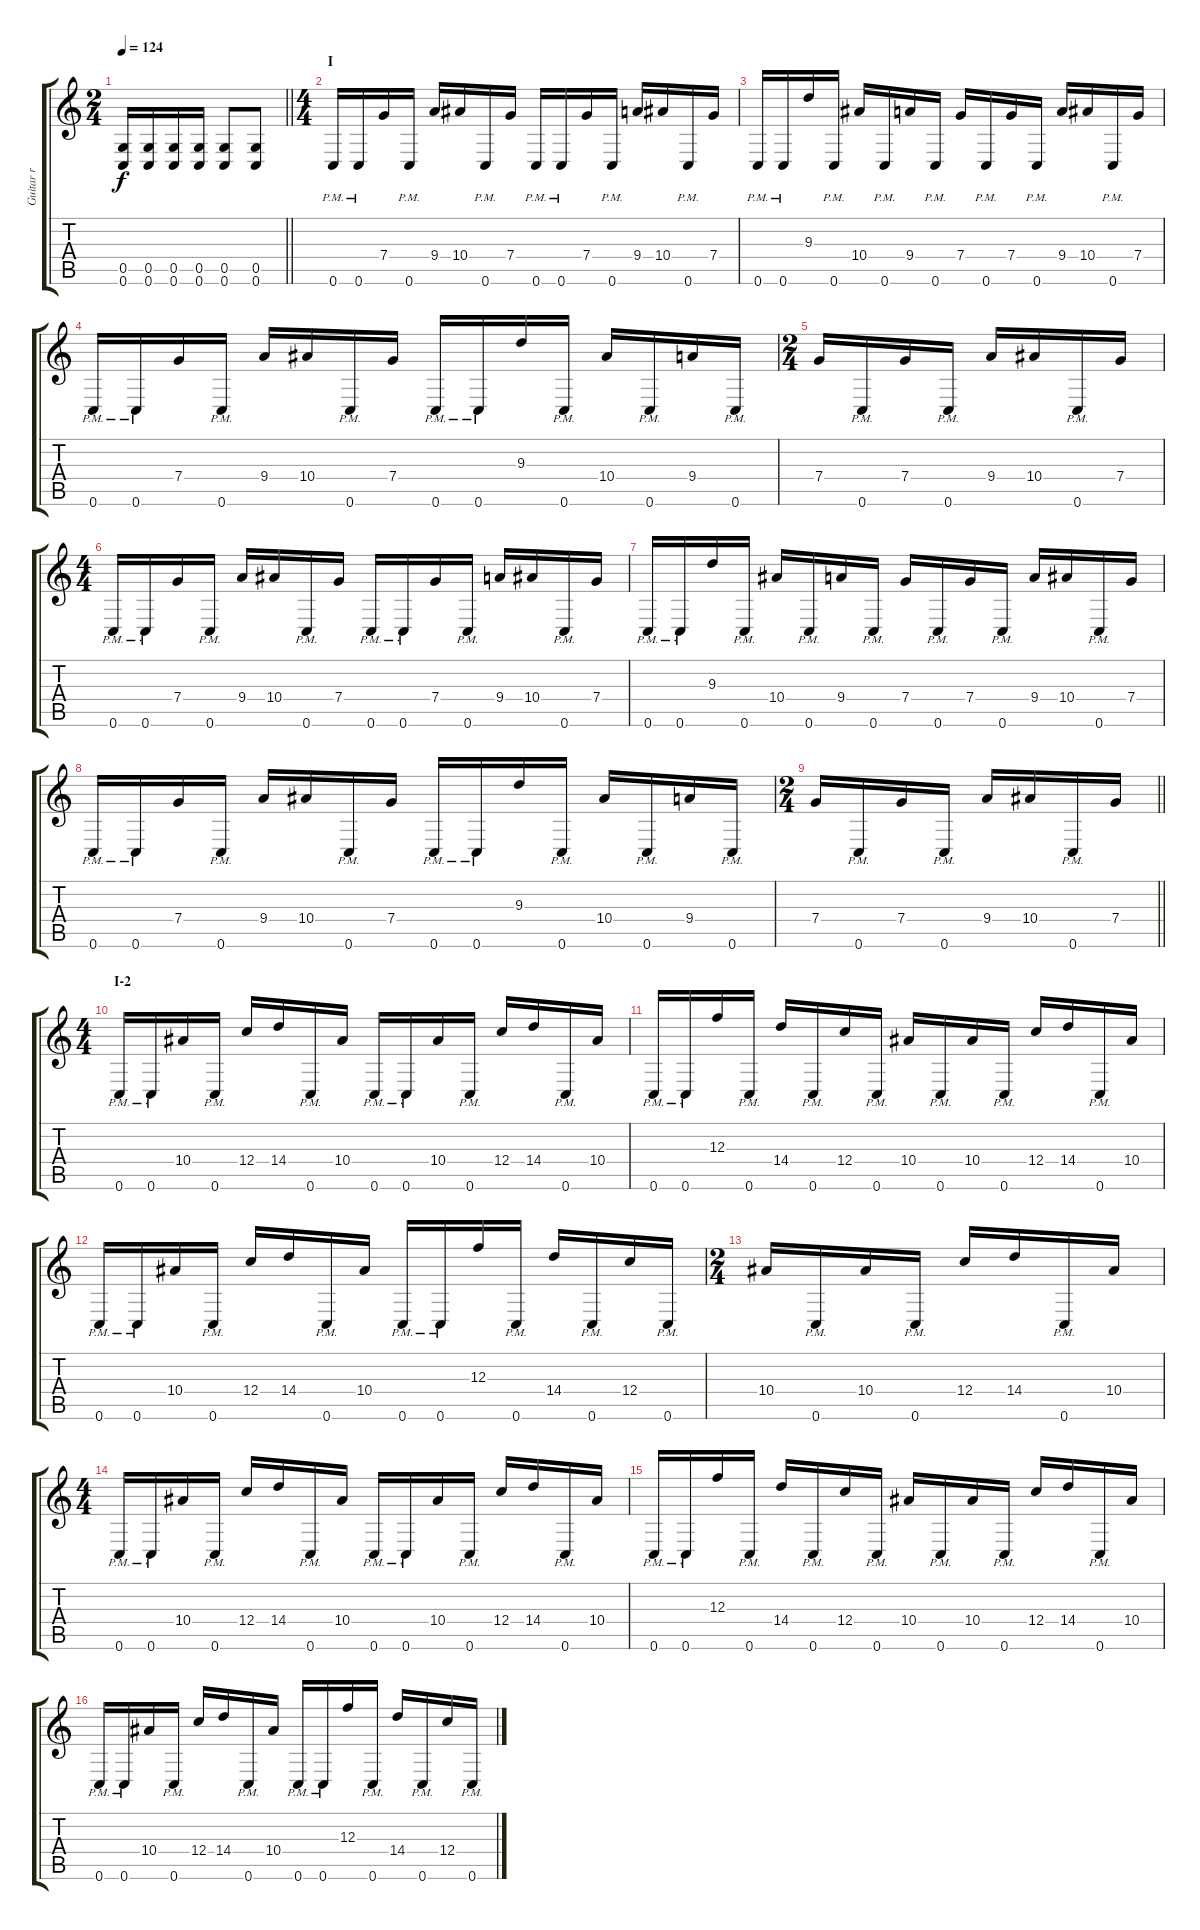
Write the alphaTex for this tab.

\track ("Guitar r" "Guitar r") {instrument distortionguitar}
\staff {score tabs}
\tuning (D4 A3 F3 C3 G2 C2) {hide}
\ts (2 4)
\tempo 124
\clef g2
\barLineRight lightlight
\ks c
(0.5{t} 0.6{t}).16{dy f} (0.5 0.6).16 (0.5 0.6).16 (0.5 0.6).16 (0.5 0.6).8 (0.5 0.6).8 |
\ts (4 4)
\section ("" "I")
0.6{pm}.16 0.6{pm}.16 7.4.16 0.6{pm}.16 9.4.16 10.4.16 0.6{pm}.16 7.4.16 0.6{pm}.16 0.6{pm}.16 7.4.16 0.6{pm}.16 9.4.16 10.4.16 0.6{pm}.16 7.4.16 |
0.6{pm}.16 0.6{pm}.16 9.3.16 0.6{pm}.16 10.4.16 0.6{pm}.16 9.4.16 0.6{pm}.16 7.4.16 0.6{pm}.16 7.4.16 0.6{pm}.16 9.4.16 10.4.16 0.6{pm}.16 7.4.16 |
0.6{pm}.16 0.6{pm}.16 7.4.16 0.6{pm}.16 9.4.16 10.4.16 0.6{pm}.16 7.4.16 0.6{pm}.16 0.6{pm}.16 9.3.16 0.6{pm}.16 10.4.16 0.6{pm}.16 9.4.16 0.6{pm}.16 |
\ts (2 4)
7.4.16 0.6{pm}.16 7.4.16 0.6{pm}.16 9.4.16 10.4.16 0.6{pm}.16 7.4.16 |
\ts (4 4)
0.6{pm}.16 0.6{pm}.16 7.4.16 0.6{pm}.16 9.4.16 10.4.16 0.6{pm}.16 7.4.16 0.6{pm}.16 0.6{pm}.16 7.4.16 0.6{pm}.16 9.4.16 10.4.16 0.6{pm}.16 7.4.16 |
0.6{pm}.16 0.6{pm}.16 9.3.16 0.6{pm}.16 10.4.16 0.6{pm}.16 9.4.16 0.6{pm}.16 7.4.16 0.6{pm}.16 7.4.16 0.6{pm}.16 9.4.16 10.4.16 0.6{pm}.16 7.4.16 |
0.6{pm}.16 0.6{pm}.16 7.4.16 0.6{pm}.16 9.4.16 10.4.16 0.6{pm}.16 7.4.16 0.6{pm}.16 0.6{pm}.16 9.3.16 0.6{pm}.16 10.4.16 0.6{pm}.16 9.4.16 0.6{pm}.16 |
\ts (2 4)
\barLineRight lightlight
7.4.16 0.6{pm}.16 7.4.16 0.6{pm}.16 9.4.16 10.4.16 0.6{pm}.16 7.4.16 |
\ts (4 4)
\section ("" "I-2")
0.6{pm}.16 0.6{pm}.16 10.4.16 0.6{pm}.16 12.4.16 14.4.16 0.6{pm}.16 10.4.16 0.6{pm}.16 0.6{pm}.16 10.4.16 0.6{pm}.16 12.4.16 14.4.16 0.6{pm}.16 10.4.16 |
0.6{pm}.16 0.6{pm}.16 12.3.16 0.6{pm}.16 14.4.16 0.6{pm}.16 12.4.16 0.6{pm}.16 10.4.16 0.6{pm}.16 10.4.16 0.6{pm}.16 12.4.16 14.4.16 0.6{pm}.16 10.4.16 |
0.6{pm}.16 0.6{pm}.16 10.4.16 0.6{pm}.16 12.4.16 14.4.16 0.6{pm}.16 10.4.16 0.6{pm}.16 0.6{pm}.16 12.3.16 0.6{pm}.16 14.4.16 0.6{pm}.16 12.4.16 0.6{pm}.16 |
\ts (2 4)
10.4.16 0.6{pm}.16 10.4.16 0.6{pm}.16 12.4.16 14.4.16 0.6{pm}.16 10.4.16 |
\ts (4 4)
0.6{pm}.16 0.6{pm}.16 10.4.16 0.6{pm}.16 12.4.16 14.4.16 0.6{pm}.16 10.4.16 0.6{pm}.16 0.6{pm}.16 10.4.16 0.6{pm}.16 12.4.16 14.4.16 0.6{pm}.16 10.4.16 |
0.6{pm}.16 0.6{pm}.16 12.3.16 0.6{pm}.16 14.4.16 0.6{pm}.16 12.4.16 0.6{pm}.16 10.4.16 0.6{pm}.16 10.4.16 0.6{pm}.16 12.4.16 14.4.16 0.6{pm}.16 10.4.16 |
0.6{pm}.16 0.6{pm}.16 10.4.16 0.6{pm}.16 12.4.16 14.4.16 0.6{pm}.16 10.4.16 0.6{pm}.16 0.6{pm}.16 12.3.16 0.6{pm}.16 14.4.16 0.6{pm}.16 12.4.16 0.6{pm}.16
